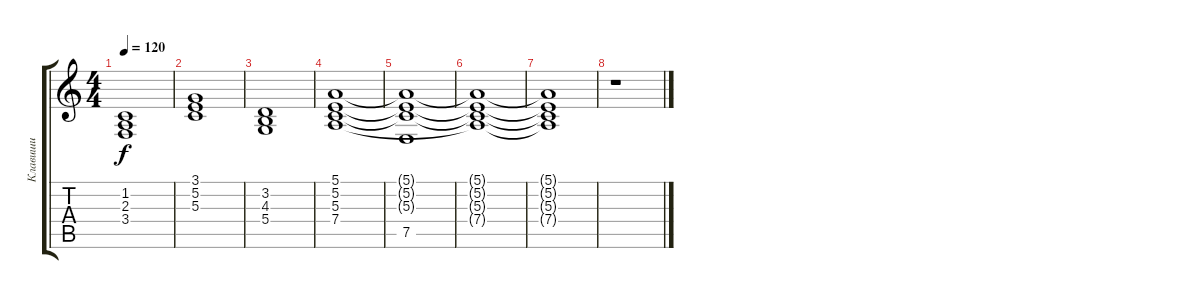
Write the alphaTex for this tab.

\track ("Клавиши" "Клавиши") {instrument choiraahs}
\staff {score tabs}
\tuning (E4 B3 G3 D3 A2 E2) {hide}
\ts (4 4)
\tempo 120
\clef g2
\ks c
(1.2 2.3 3.4).1{dy f} |
(3.1 5.2 5.3).1 |
(3.2 4.3 5.4).1 |
(5.1 5.2 5.3 7.4).1 |
(5.1{t} 5.2{t} 5.3{t} 7.5).1 |
(5.1{t} 5.2{t} 5.3{t} 7.4{t}).1 |
(5.1{t} 5.2{t} 5.3{t} 7.4{t}).1 |
r.1
